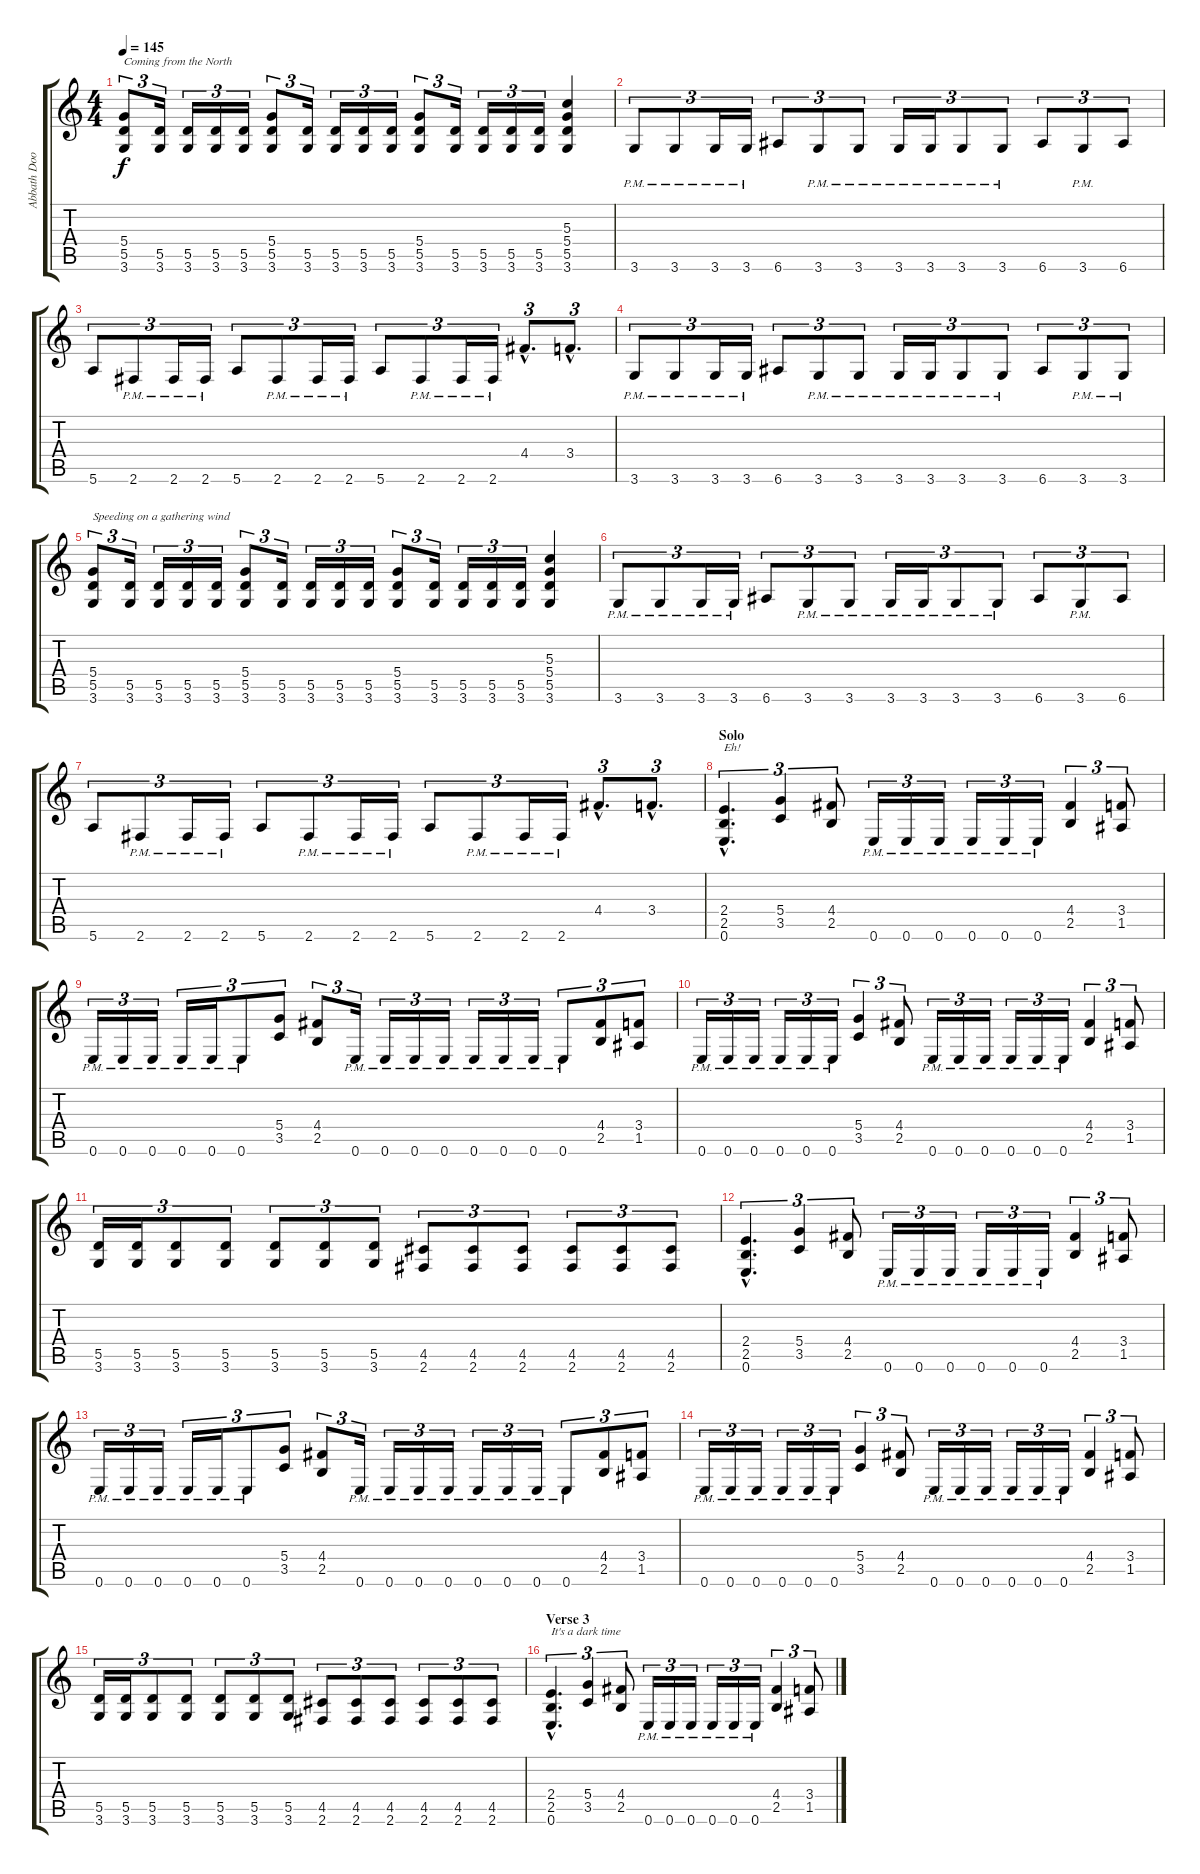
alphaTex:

\track ("Abbath Doom Occulta" "Abbath Doo") {instrument distortionguitar}
\staff {score tabs}
\tuning (E4 B3 G3 D3 A2 E2) {hide}
\ts (4 4)
\tempo 145
\clef g2
\ks c
(5.4 5.5 3.6).8{tu (3 2) txt "Coming from the North" dy f} (5.5 3.6).16{tu (3 2)} (5.5 3.6).16{tu (3 2)} (5.5 3.6).16{tu (3 2)} (5.5 3.6).16{tu (3 2)} (5.4 5.5 3.6).8{tu (3 2)} (5.5 3.6).16{tu (3 2)} (5.5 3.6).16{tu (3 2)} (5.5 3.6).16{tu (3 2)} (5.5 3.6).16{tu (3 2)} (5.4 5.5 3.6).8{tu (3 2)} (5.5 3.6).16{tu (3 2)} (5.5 3.6).16{tu (3 2)} (5.5 3.6).16{tu (3 2)} (5.5 3.6).16{tu (3 2)} (5.3 5.4 5.5 3.6).4 |
3.6{pm}.8{tu (3 2)} 3.6{pm}.8{tu (3 2)} 3.6{pm}.16{tu (3 2)} 3.6{pm}.16{tu (3 2)} 6.6.8{tu (3 2)} 3.6{pm}.8{tu (3 2)} 3.6{pm}.8{tu (3 2)} 3.6{pm}.16{tu (3 2)} 3.6{pm}.16{tu (3 2)} 3.6{pm}.8{tu (3 2)} 3.6{pm}.8{tu (3 2)} 6.6.8{tu (3 2)} 3.6{pm}.8{tu (3 2)} 6.6.8{tu (3 2)} |
5.6.8{tu (3 2)} 2.6{pm}.8{tu (3 2)} 2.6{pm}.16{tu (3 2)} 2.6{pm}.16{tu (3 2)} 5.6.8{tu (3 2)} 2.6{pm}.8{tu (3 2)} 2.6{pm}.16{tu (3 2)} 2.6{pm}.16{tu (3 2)} 5.6.8{tu (3 2)} 2.6{pm}.8{tu (3 2)} 2.6{pm}.16{tu (3 2)} 2.6{pm}.16{tu (3 2)} 4.4{hac}.8{d tu (3 2)} 3.4{hac}.8{d tu (3 2)} |
3.6{pm}.8{tu (3 2)} 3.6{pm}.8{tu (3 2)} 3.6{pm}.16{tu (3 2)} 3.6{pm}.16{tu (3 2)} 6.6.8{tu (3 2)} 3.6{pm}.8{tu (3 2)} 3.6{pm}.8{tu (3 2)} 3.6{pm}.16{tu (3 2)} 3.6{pm}.16{tu (3 2)} 3.6{pm}.8{tu (3 2)} 3.6{pm}.8{tu (3 2)} 6.6.8{tu (3 2)} 3.6{pm}.8{tu (3 2)} 3.6{pm}.8{tu (3 2)} |
(5.4 5.5 3.6).8{tu (3 2) txt "Speeding on a gathering wind"} (5.5 3.6).16{tu (3 2)} (5.5 3.6).16{tu (3 2)} (5.5 3.6).16{tu (3 2)} (5.5 3.6).16{tu (3 2)} (5.4 5.5 3.6).8{tu (3 2)} (5.5 3.6).16{tu (3 2)} (5.5 3.6).16{tu (3 2)} (5.5 3.6).16{tu (3 2)} (5.5 3.6).16{tu (3 2)} (5.4 5.5 3.6).8{tu (3 2)} (5.5 3.6).16{tu (3 2)} (5.5 3.6).16{tu (3 2)} (5.5 3.6).16{tu (3 2)} (5.5 3.6).16{tu (3 2)} (5.3 5.4 5.5 3.6).4 |
3.6{pm}.8{tu (3 2)} 3.6{pm}.8{tu (3 2)} 3.6{pm}.16{tu (3 2)} 3.6{pm}.16{tu (3 2)} 6.6.8{tu (3 2)} 3.6{pm}.8{tu (3 2)} 3.6{pm}.8{tu (3 2)} 3.6{pm}.16{tu (3 2)} 3.6{pm}.16{tu (3 2)} 3.6{pm}.8{tu (3 2)} 3.6{pm}.8{tu (3 2)} 6.6.8{tu (3 2)} 3.6{pm}.8{tu (3 2)} 6.6.8{tu (3 2)} |
5.6.8{tu (3 2)} 2.6{pm}.8{tu (3 2)} 2.6{pm}.16{tu (3 2)} 2.6{pm}.16{tu (3 2)} 5.6.8{tu (3 2)} 2.6{pm}.8{tu (3 2)} 2.6{pm}.16{tu (3 2)} 2.6{pm}.16{tu (3 2)} 5.6.8{tu (3 2)} 2.6{pm}.8{tu (3 2)} 2.6{pm}.16{tu (3 2)} 2.6{pm}.16{tu (3 2)} 4.4{hac}.8{d tu (3 2)} 3.4{hac}.8{d tu (3 2)} |
\section ("" "Solo")
(2.4{hac} 2.5{hac} 0.6{hac}).4{d tu (3 2) txt "Eh!"} (5.4 3.5).4{tu (3 2)} (4.4 2.5).8{tu (3 2)} 0.6{pm}.16{tu (3 2)} 0.6{pm}.16{tu (3 2)} 0.6{pm}.16{tu (3 2)} 0.6{pm}.16{tu (3 2)} 0.6{pm}.16{tu (3 2)} 0.6{pm}.16{tu (3 2)} (4.4 2.5).4{tu (3 2)} (3.4 1.5).8{tu (3 2)} |
0.6{pm}.16{tu (3 2)} 0.6{pm}.16{tu (3 2)} 0.6{pm}.16{tu (3 2)} 0.6{pm}.16{tu (3 2)} 0.6{pm}.16{tu (3 2)} 0.6{pm}.8{tu (3 2)} (5.4 3.5).8{tu (3 2)} (4.4 2.5).8{tu (3 2)} 0.6{pm}.16{tu (3 2)} 0.6{pm}.16{tu (3 2)} 0.6{pm}.16{tu (3 2)} 0.6{pm}.16{tu (3 2)} 0.6{pm}.16{tu (3 2)} 0.6{pm}.16{tu (3 2)} 0.6{pm}.16{tu (3 2)} 0.6{pm}.8{tu (3 2)} (4.4 2.5).8{tu (3 2)} (3.4 1.5).8{tu (3 2)} |
0.6{pm}.16{tu (3 2)} 0.6{pm}.16{tu (3 2)} 0.6{pm}.16{tu (3 2)} 0.6{pm}.16{tu (3 2)} 0.6{pm}.16{tu (3 2)} 0.6{pm}.16{tu (3 2)} (5.4 3.5).4{tu (3 2)} (4.4 2.5).8{tu (3 2)} 0.6{pm}.16{tu (3 2)} 0.6{pm}.16{tu (3 2)} 0.6{pm}.16{tu (3 2)} 0.6{pm}.16{tu (3 2)} 0.6{pm}.16{tu (3 2)} 0.6{pm}.16{tu (3 2)} (4.4 2.5).4{tu (3 2)} (3.4 1.5).8{tu (3 2)} |
(5.5 3.6).16{tu (3 2)} (5.5 3.6).16{tu (3 2)} (5.5 3.6).8{tu (3 2)} (5.5 3.6).8{tu (3 2)} (5.5 3.6).8{tu (3 2)} (5.5 3.6).8{tu (3 2)} (5.5 3.6).8{tu (3 2)} (4.5 2.6).8{tu (3 2)} (4.5 2.6).8{tu (3 2)} (4.5 2.6).8{tu (3 2)} (4.5 2.6).8{tu (3 2)} (4.5 2.6).8{tu (3 2)} (4.5 2.6).8{tu (3 2)} |
(2.4{hac} 2.5{hac} 0.6{hac}).4{d tu (3 2)} (5.4 3.5).4{tu (3 2)} (4.4 2.5).8{tu (3 2)} 0.6{pm}.16{tu (3 2)} 0.6{pm}.16{tu (3 2)} 0.6{pm}.16{tu (3 2)} 0.6{pm}.16{tu (3 2)} 0.6{pm}.16{tu (3 2)} 0.6{pm}.16{tu (3 2)} (4.4 2.5).4{tu (3 2)} (3.4 1.5).8{tu (3 2)} |
0.6{pm}.16{tu (3 2)} 0.6{pm}.16{tu (3 2)} 0.6{pm}.16{tu (3 2)} 0.6{pm}.16{tu (3 2)} 0.6{pm}.16{tu (3 2)} 0.6{pm}.8{tu (3 2)} (5.4 3.5).8{tu (3 2)} (4.4 2.5).8{tu (3 2)} 0.6{pm}.16{tu (3 2)} 0.6{pm}.16{tu (3 2)} 0.6{pm}.16{tu (3 2)} 0.6{pm}.16{tu (3 2)} 0.6{pm}.16{tu (3 2)} 0.6{pm}.16{tu (3 2)} 0.6{pm}.16{tu (3 2)} 0.6{pm}.8{tu (3 2)} (4.4 2.5).8{tu (3 2)} (3.4 1.5).8{tu (3 2)} |
0.6{pm}.16{tu (3 2)} 0.6{pm}.16{tu (3 2)} 0.6{pm}.16{tu (3 2)} 0.6{pm}.16{tu (3 2)} 0.6{pm}.16{tu (3 2)} 0.6{pm}.16{tu (3 2)} (5.4 3.5).4{tu (3 2)} (4.4 2.5).8{tu (3 2)} 0.6{pm}.16{tu (3 2)} 0.6{pm}.16{tu (3 2)} 0.6{pm}.16{tu (3 2)} 0.6{pm}.16{tu (3 2)} 0.6{pm}.16{tu (3 2)} 0.6{pm}.16{tu (3 2)} (4.4 2.5).4{tu (3 2)} (3.4 1.5).8{tu (3 2)} |
(5.5 3.6).16{tu (3 2)} (5.5 3.6).16{tu (3 2)} (5.5 3.6).8{tu (3 2)} (5.5 3.6).8{tu (3 2)} (5.5 3.6).8{tu (3 2)} (5.5 3.6).8{tu (3 2)} (5.5 3.6).8{tu (3 2)} (4.5 2.6).8{tu (3 2)} (4.5 2.6).8{tu (3 2)} (4.5 2.6).8{tu (3 2)} (4.5 2.6).8{tu (3 2)} (4.5 2.6).8{tu (3 2)} (4.5 2.6).8{tu (3 2)} |
\section ("" "Verse 3")
(2.4{hac} 2.5{hac} 0.6{hac}).4{d tu (3 2) txt "It's a dark time"} (5.4 3.5).4{tu (3 2)} (4.4 2.5).8{tu (3 2)} 0.6{pm}.16{tu (3 2)} 0.6{pm}.16{tu (3 2)} 0.6{pm}.16{tu (3 2)} 0.6{pm}.16{tu (3 2)} 0.6{pm}.16{tu (3 2)} 0.6{pm}.16{tu (3 2)} (4.4 2.5).4{tu (3 2)} (3.4 1.5).8{tu (3 2)}
